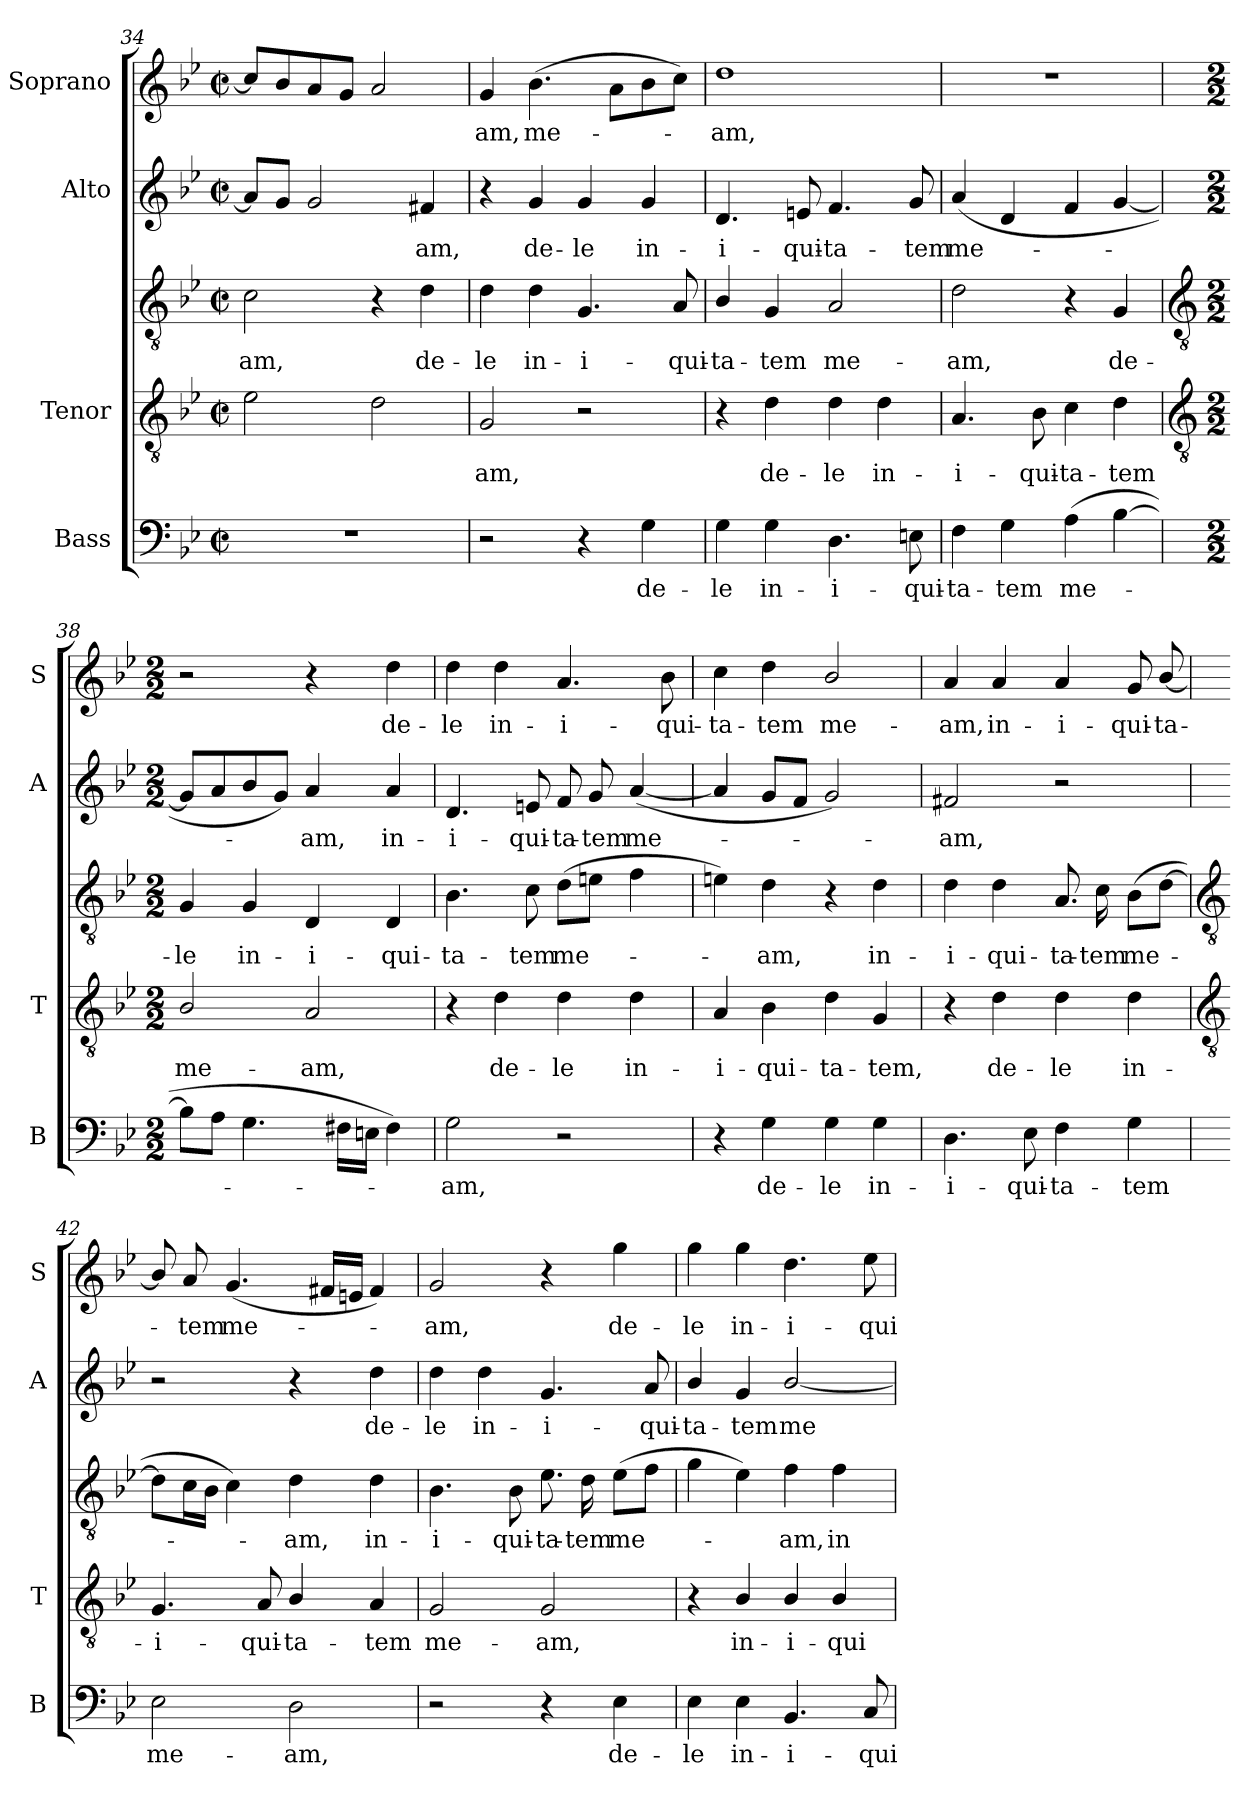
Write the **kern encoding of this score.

**kern	**text	**kern	**text	**kern	**text	**kern	**text	**kern	**text
*part4	*part4	*part3	*part3	*part3	*part3	*part2	*part2	*part1	*part1
*staff5	*staff5	*staff4	*staff4	*staff3	*staff3	*staff2	*staff2	*staff1	*staff1
*I"Bass	*	*I"Tenor	*	*	*	*I"Alto	*	*I"Soprano	*
*I'B	*	*I'T	*	*	*	*I'A	*	*I'S	*
*clefF4	*	*clefGv2	*	*clefGv2	*	*clefG2	*	*clefG2	*
*k[b-e-]	*	*k[b-e-]	*	*k[b-e-]	*	*k[b-e-]	*	*k[b-e-]	*
*B-:	*	*B-:	*	*B-:	*	*B-:	*	*B-:	*
*M2/2	*	*M2/2	*	*M2/2	*	*M2/2	*	*M2/2	*
*met(c|)	*	*met(c|)	*	*met(c|)	*	*met(c|)	*	*met(c|)	*
=34	=34	=34	=34	=34	=34	=34	=34	=34	=34
!	!	!	!	!	!LO:LY:b	!	!	!	!
1r	.	2e-	.	2c	am,	8aL]	.	8ccL]	.
.	.	.	.	.	.	8gJ	.	8b-	.
.	.	.	.	.	.	2g	.	8a	.
.	.	.	.	.	.	.	.	8gJ	.
.	.	2d	.	4r	.	.	.	2a	.
!	!	!	!	!	!LO:LY:b	!	!LO:LY:b	!	!
.	.	.	.	4d	de-	4f#X	am,	.	.
=35	=35	=35	=35	=35	=35	=35	=35	=35	=35
!	!	!	!LO:LY:b	!	!LO:LY:b	!	!	!	!LO:LY:b
2r	.	2G	-am,	4d	-le	4r	.	4g	am,
!	!	!	!	!	!LO:LY:b	!	!LO:LY:b	!	!LO:LY:b
.	.	.	.	4d	in-	4g	de-	(>4.b-	me-
!	!	!	!	!	!LO:LY:b	!	!LO:LY:b	!	!
4r	.	2r	.	4.G	-i-	4g	-le	.	.
.	.	.	.	.	.	.	.	8aL	.
!	!LO:LY:b	!	!	!	!	!	!LO:LY:b	!	!
4G	de-	.	.	.	.	4g	in-	8b-	.
!	!	!	!	!	!LO:LY:b	!	!	!	!
.	.	.	.	8A	-qui-	.	.	8ccJ)	.
=36	=36	=36	=36	=36	=36	=36	=36	=36	=36
!	!LO:LY:b	!	!	!	!LO:LY:b	!	!LO:LY:b	!	!LO:LY:b
4G	-le	4r	.	4B-/	ta-	4.d	-i-	1dd	am,
!	!LO:LY:b	!	!LO:LY:b	!	!LO:LY:b	!	!	!	!
4G	in-	4d	-de-	4G	-tem	.	.	.	.
!	!	!	!	!	!	!	!LO:LY:b	!	!
.	.	.	.	.	.	8en	-qui-	.	.
!	!LO:LY:b	!	!LO:LY:b	!	!LO:LY:b	!	!LO:LY:b	!	!
4.D	-i-	4d	-le	2A	me-	4.f	-ta-	.	.
!	!	!	!LO:LY:b	!	!	!	!	!	!
.	.	4d	in-	.	.	.	.	.	.
!	!LO:LY:b	!	!	!	!	!	!LO:LY:b	!	!
8En	-qui-	.	.	.	.	8g	-tem	.	.
=37	=37	=37	=37	=37	=37	=37	=37	=37	=37
!	!LO:LY:b	!	!LO:LY:b	!	!LO:LY:b	!	!LO:LY:b	!	!
4F	-ta-	4.A	-i-	2d	-am,	(<4a	me-	1r	.
!	!LO:LY:b	!	!	!	!	!	!	!	!
4G	-tem	.	.	.	.	4d	.	.	.
!	!	!	!LO:LY:b	!	!	!	!	!	!
.	.	8B-	-qui-	.	.	.	.	.	.
!	!LO:LY:b	!	!LO:LY:b	!	!	!	!	!	!
(>4A	me-	4c	-ta-	4r	.	4f	.	.	.
!	!	!	!LO:LY:b	!	!LO:LY:b	!	!	!	!
[4B-	.	4d	-tem	4G	de-	[4g	.	.	.
!!LO:LB:g=z
=38	=38	=38	=38	=38	=38	=38	=38	=38	=38
*	*	*clefGv2	*	*clefGv2	*	*	*	*	*
*M2/2	*	*M2/2	*	*M2/2	*	*M2/2	*	*M2/2	*
!	!	!	!LO:LY:b	!	!LO:LY:b	!	!	!	!
8B-L]	.	2B-/	-me-	4G	le	8gL]	.	2r	.
8AJ	.	.	.	.	.	8a	.	.	.
!	!	!	!	!	!LO:LY:b	!	!	!	!
4.G	.	.	.	4G	in-	8b-	.	.	.
.	.	.	.	.	.	8gJ)	.	.	.
!	!	!	!LO:LY:b	!	!LO:LY:b	!	!LO:LY:b	!	!
.	.	2A	-am,	4D	-i-	4a	am,	4r	.
16F#XLL	.	.	.	.	.	.	.	.	.
16EnJJ	.	.	.	.	.	.	.	.	.
!	!	!	!	!	!LO:LY:b	!	!LO:LY:b	!	!LO:LY:b
4F#)	.	.	.	4D	-qui-	4a	in-	4dd	de-
=39	=39	=39	=39	=39	=39	=39	=39	=39	=39
!	!LO:LY:b	!	!	!	!LO:LY:b	!	!LO:LY:b	!	!LO:LY:b
2G	am,	4r	.	4.B-	ta-	4.d	-i-	4dd	-le
!	!	!	!LO:LY:b	!	!	!	!	!	!LO:LY:b
.	.	4d	de-	.	.	.	.	4dd	in-
!	!	!	!	!	!LO:LY:b	!	!LO:LY:b	!	!
.	.	.	.	8c	-tem	8en	-qui-	.	.
!	!	!	!LO:LY:b	!	!LO:LY:b	!	!LO:LY:b	!	!LO:LY:b
2r	.	4d	-le	(>8dL	me-	8f	-ta-	4.a	-i-
!	!	!	!	!	!	!	!LO:LY:b	!	!
.	.	.	.	8enJ	.	8g	-tem	.	.
!	!	!	!LO:LY:b	!	!	!	!LO:LY:b	!	!
.	.	4d	in-	4f	.	(<[4a	me-	.	.
!	!	!	!	!	!	!	!	!	!LO:LY:b
.	.	.	.	.	.	.	.	8b-	-qui-
=40	=40	=40	=40	=40	=40	=40	=40	=40	=40
!	!	!	!LO:LY:b	!	!	!	!	!	!LO:LY:b
4r	.	4A	-i-	4en)	.	4a]	.	4cc	-ta-
!	!LO:LY:b	!	!LO:LY:b	!	!LO:LY:b	!	!	!	!LO:LY:b
4G	de-	4B-	-qui-	4d	-am,	8gL	.	4dd	-tem
.	.	.	.	.	.	8fJ	.	.	.
!	!LO:LY:b	!	!LO:LY:b	!	!	!	!	!	!LO:LY:b
4G	-le	4d	-ta-	4r	.	2g)	.	2b-/	me-
!	!LO:LY:b	!	!LO:LY:b	!	!LO:LY:b	!	!	!	!
4G	in-	4G	-tem,	4d	in-	.	.	.	.
=41	=41	=41	=41	=41	=41	=41	=41	=41	=41
!	!LO:LY:b	!	!	!	!LO:LY:b	!	!LO:LY:b	!	!LO:LY:b
4.D	-i-	4r	.	4d	i-	2f#X	am,	4a	-am,
!	!	!	!LO:LY:b	!	!LO:LY:b	!	!	!	!LO:LY:b
.	.	4d	de-	4d	-qui-	.	.	4a	in-
!	!LO:LY:b	!	!	!	!	!	!	!	!
8E-	-qui-	.	.	.	.	.	.	.	.
!	!LO:LY:b	!	!LO:LY:b	!	!LO:LY:b	!	!	!	!LO:LY:b
4F	-ta-	4d	-le	8.A	-ta-	2r	.	4a	-i-
!	!	!	!	!	!LO:LY:b	!	!	!	!
.	.	.	.	16c	-tem	.	.	.	.
!	!LO:LY:b	!	!LO:LY:b	!	!LO:LY:b	!	!	!	!LO:LY:b
4G	-tem	4d	in-	(>8B-L	me-	.	.	8g	-qui-
!	!	!	!	!	!	!	!	!	!LO:LY:b
.	.	.	.	[8dJ	.	.	.	[8b-/	-ta-
!!LO:LB:g=z
=42	=42	=42	=42	=42	=42	=42	=42	=42	=42
*	*	*clefGv2	*	*clefGv2	*	*	*	*	*
!	!LO:LY:b	!	!LO:LY:b	!	!	!	!	!	!
2E-	me-	4.G	-i-	8dL]	.	2r	.	8b-/]	.
!	!	!	!	!	!	!	!	!	!LO:LY:b
.	.	.	.	16cL	.	.	.	8a	tem
.	.	.	.	16B-JJ	.	.	.	.	.
!	!	!	!	!	!	!	!	!	!LO:LY:b
.	.	.	.	4c)	.	.	.	(<4.g	me-
!	!	!	!LO:LY:b	!	!	!	!	!	!
.	.	8A	-qui-	.	.	.	.	.	.
!	!LO:LY:b	!	!LO:LY:b	!	!LO:LY:b	!	!	!	!
2D	-am,	4B-/	-ta-	4d	-am,	4r	.	.	.
.	.	.	.	.	.	.	.	16f#XLL	.
.	.	.	.	.	.	.	.	16enJJ	.
!	!	!	!LO:LY:b	!	!LO:LY:b	!	!LO:LY:b	!	!
.	.	4A	-tem	4d	in-	4dd	de-	4f#)	.
=43	=43	=43	=43	=43	=43	=43	=43	=43	=43
!	!	!	!LO:LY:b	!	!LO:LY:b	!	!LO:LY:b	!	!LO:LY:b
2r	.	2G	me-	4.B-	i-	4dd	-le	2g	am,
!	!	!	!	!	!	!	!LO:LY:b	!	!
.	.	.	.	.	.	4dd	in-	.	.
!	!	!	!	!	!LO:LY:b	!	!	!	!
.	.	.	.	8B-	-qui-	.	.	.	.
!	!	!	!LO:LY:b	!	!LO:LY:b	!	!LO:LY:b	!	!
4r	.	2G	-am,	8.e-	-ta-	4.g	-i-	4r	.
!	!	!	!	!	!LO:LY:b	!	!	!	!
.	.	.	.	16d	-tem	.	.	.	.
!	!LO:LY:b	!	!	!	!LO:LY:b	!	!	!	!LO:LY:b
4E-	de-	.	.	(>8e-L	me-	.	.	4gg	de-
!	!	!	!	!	!	!	!LO:LY:b	!	!
.	.	.	.	8fJ	.	8a	-qui-	.	.
=44	=44	=44	=44	=44	=44	=44	=44	=44	=44
!	!LO:LY:b	!	!	!	!	!	!LO:LY:b	!	!LO:LY:b
4E-	-le	4r	.	4g	.	4b-/	-ta-	4gg	-le
!	!LO:LY:b	!	!LO:LY:b	!	!	!	!LO:LY:b	!	!LO:LY:b
4E-	in-	4B-/	-in-	4e-)	.	4g	-tem	4gg	in-
!	!LO:LY:b	!	!LO:LY:b	!	!LO:LY:b	!	!LO:LY:b	!	!LO:LY:b
4.BB-	-i-	4B-/	-i-	4f	am,	[2b-/	me-	4.dd	-i-
!	!	!	!LO:LY:b	!	!LO:LY:b	!	!	!	!
.	.	4B-/	-qui-	4f	in-	.	.	.	.
!	!LO:LY:b	!	!	!	!	!	!	!	!LO:LY:b
8C	-qui-	.	.	.	.	.	.	8ee-	-qui-
=	=	=	=	=	=	=	=	=	=
*-	*-	*-	*-	*-	*-	*-	*-	*-	*-
